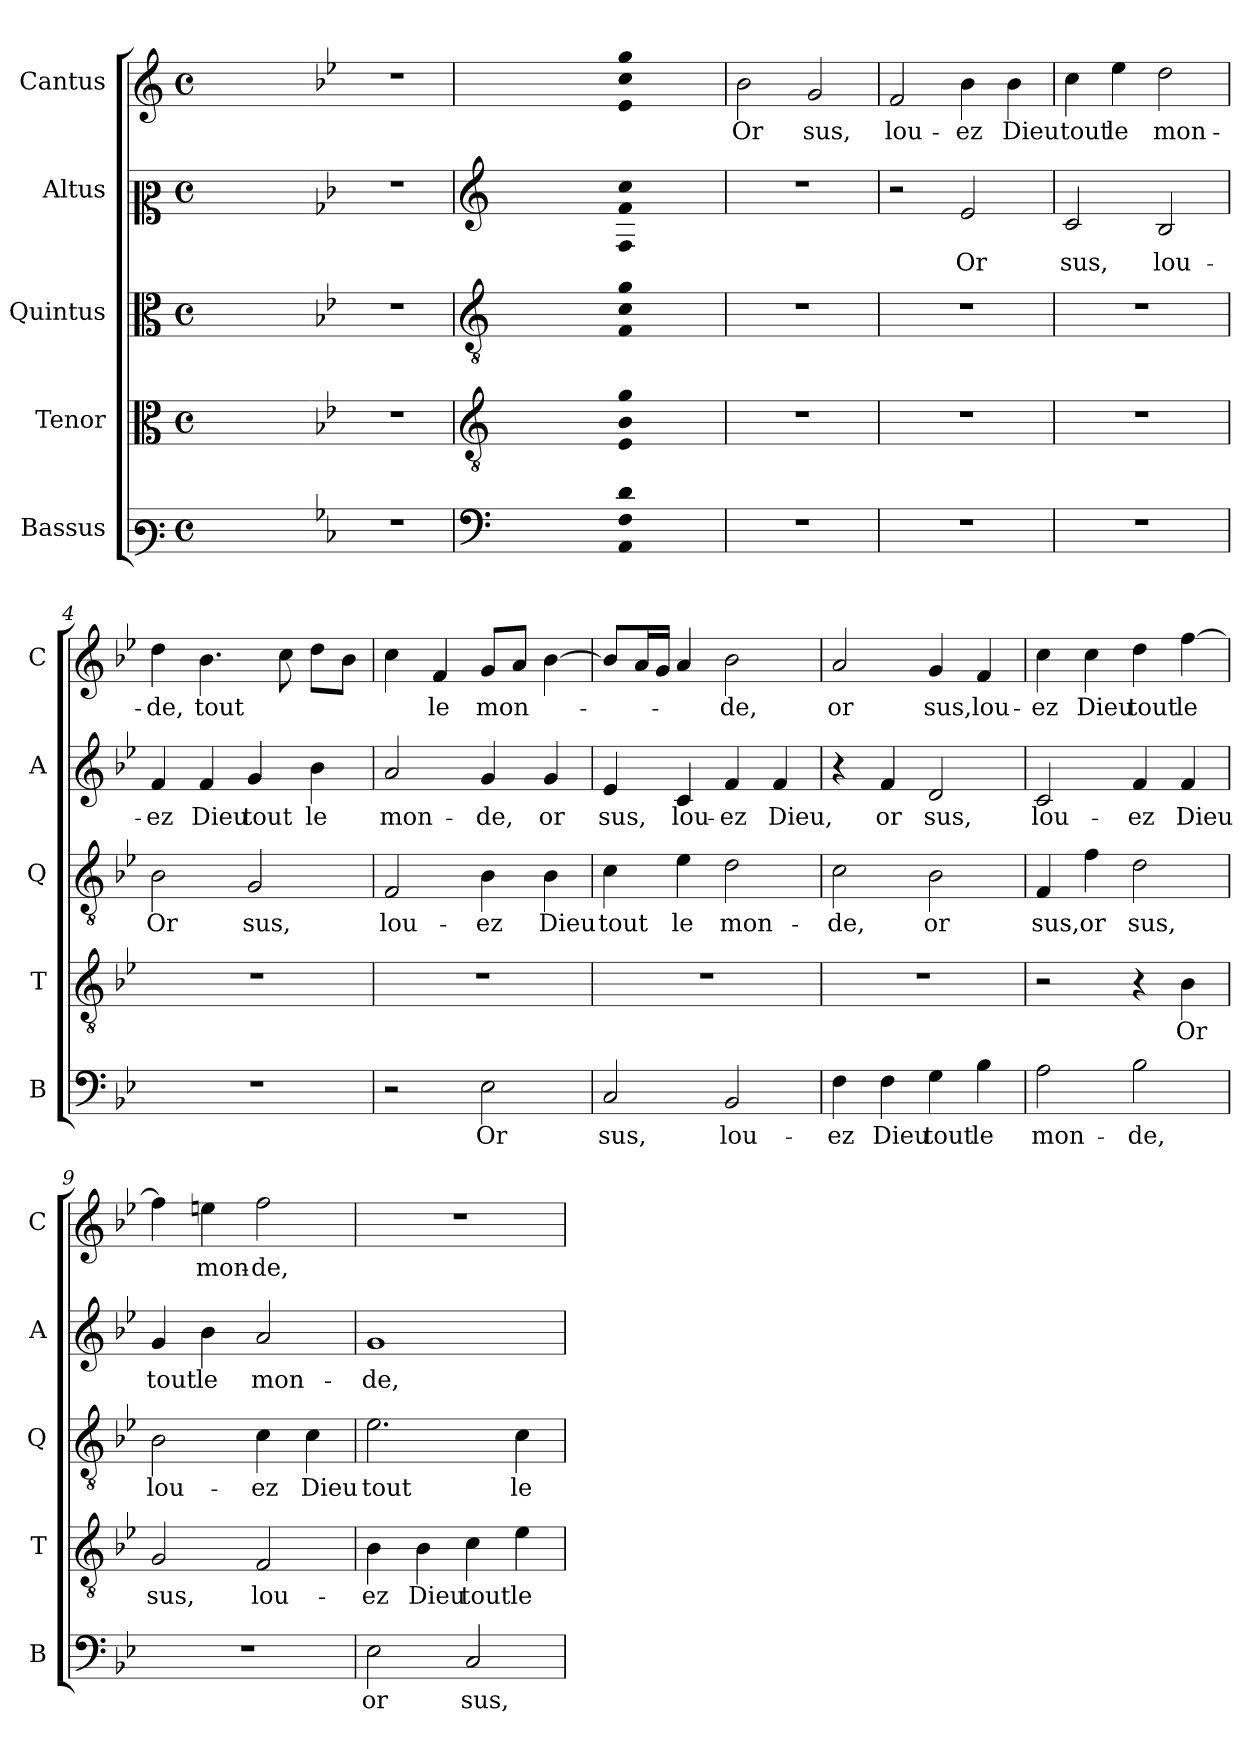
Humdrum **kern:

**kern	**text	**kern	**text	**kern	**text	**kern	**text	**kern	**text
*part5	*part5	*part4	*part4	*part3	*part3	*part2	*part2	*part1	*part1
*staff5	*staff5	*staff4	*staff4	*staff3	*staff3	*staff2	*staff2	*staff1	*staff1
*I"Bassus	*	*I"Tenor	*	*I"Quintus	*	*I"Altus	*	*I"Cantus	*
*I'B	*	*I'T	*	*I'Q	*	*I'A	*	*I'C	*
*clefF3	*	*clefC3	*	*clefC3	*	*clefC2	*	*clefG2	*
*k[]	*	*k[]	*	*k[]	*	*k[]	*	*k[]	*
*C:	*	*C:	*	*C:	*	*C:	*	*C:	*
*M4/4	*	*M4/4	*	*M4/4	*	*M4/4	*	*M4/4	*
*met(c)	*	*met(c)	*	*met(c)	*	*met(c)	*	*met(c)	*
=	=	=	=	=	=	=	=	=	=
1ryy	.	1ryy	.	1ryy	.	1ryy	.	1ryy	.
=1X-	=1X-	=1X-	=1X-	=1X-	=1X-	=1X-	=1X-	=1X-	=1X-
*k[b-e-]	*	*k[b-e-]	*	*k[b-e-]	*	*k[b-e-]	*	*k[b-e-]	*
*B-:	*	*B-:	*	*B-:	*	*B-:	*	*B-:	*
1r	.	1r	.	1r	.	1r	.	1r	.
=2X	=2X	=2X	=2X	=2X	=2X	=2X	=2X	=2X	=2X
*clefF4	*	*clefGv2	*	*clefGv2	*	*clefG2	*	*	*
1ryy	.	1ryy	.	1ryy	.	1ryy	.	1ryy	.
=3X-	=3X-	=3X-	=3X-	=3X-	=3X-	=3X-	=3X-	=3X-	=3X-
!LO:N:n=1:head=solid	!	!	!	!	!	!	!	!	!
!LO:N:n=2:head=solid	!	!	!	!	!	!	!	!	!
!LO:N:n=3:head=solid	!	!LO:N:n=1:head=solid	!	!	!	!	!	!	!
!	!	!LO:N:n=2:head=solid	!	!	!	!	!	!	!
!	!	!LO:N:n=3:head=solid	!	!LO:N:n=1:head=solid	!	!	!	!	!
!	!	!	!	!LO:N:n=2:head=solid	!	!	!	!	!
!	!	!	!	!LO:N:n=3:head=solid	!	!LO:N:n=1:head=solid	!	!	!
!	!	!	!	!	!	!LO:N:n=2:head=solid	!	!	!
!	!	!	!	!	!	!LO:N:n=3:head=solid	!	!LO:N:n=1:head=solid	!
!	!	!	!	!	!	!	!	!LO:N:n=2:head=solid	!
!	!	!	!	!	!	!	!	!LO:N:n=3:head=solid	!
1AA! 1F! 1d!	.	1E-! 1B-! 1g!	.	1F! 1c! 1g!	.	1F! 1f! 1cc!	.	1e-! 1cc! 1gg!	.
=1	=1	=1	=1	=1	=1	=1	=1	=1	=1
!	!	!	!	!	!	!	!	!	!LO:LY:b
1r	.	1r	.	1r	.	1r	.	2b-\	Or
!	!	!	!	!	!	!	!	!	!LO:LY:b
.	.	.	.	.	.	.	.	2g/	sus,
=2	=2	=2	=2	=2	=2	=2	=2	=2	=2
!	!	!	!	!	!	!	!	!	!LO:LY:b
1r	.	1r	.	1r	.	2r	.	2f/	lou-
!	!	!	!	!	!	!	!LO:LY:b	!	!LO:LY:b
.	.	.	.	.	.	2e-/	Or	4b-\	-ez
!	!	!	!	!	!	!	!	!	!LO:LY:b
.	.	.	.	.	.	.	.	4b-\	Dieu
=3	=3	=3	=3	=3	=3	=3	=3	=3	=3
!	!	!	!	!	!	!	!LO:LY:b	!	!LO:LY:b
1r	.	1r	.	1r	.	2c/	sus,	4cc\	tout
!	!	!	!	!	!	!	!	!	!LO:LY:b
.	.	.	.	.	.	.	.	4ee-\	le
!	!	!	!	!	!	!	!LO:LY:b	!	!LO:LY:b
.	.	.	.	.	.	2B-/	lou-	2dd\	mon-
=4	=4	=4	=4	=4	=4	=4	=4	=4	=4
!	!	!	!	!	!LO:LY:b	!	!LO:LY:b	!	!LO:LY:b
1r	.	1r	.	2B-\	Or	4f/	-ez	4dd\	-de,
!	!	!	!	!	!	!	!LO:LY:b	!	!LO:LY:b
.	.	.	.	.	.	4f/	Dieu	4.b-\	tout
!	!	!	!	!	!LO:LY:b	!	!LO:LY:b	!	!
.	.	.	.	2G/	sus,	4g/	tout	.	.
.	.	.	.	.	.	.	.	8cc\	.
!	!	!	!	!	!	!	!LO:LY:b	!	!
.	.	.	.	.	.	4b-\	le	8dd\L	.
.	.	.	.	.	.	.	.	8b-\J	.
=5	=5	=5	=5	=5	=5	=5	=5	=5	=5
!	!	!	!	!	!LO:LY:b	!	!LO:LY:b	!	!
2r	.	1r	.	2F/	lou-	2a/	mon-	4cc\	.
!	!	!	!	!	!	!	!	!	!LO:LY:b
.	.	.	.	.	.	.	.	4f/	le
!	!LO:LY:b	!	!	!	!LO:LY:b	!	!LO:LY:b	!	!LO:LY:b
2E-\	Or	.	.	4B-\	-ez	4g/	-de,	8g/L	mon-
.	.	.	.	.	.	.	.	8a/J	.
!	!	!	!	!	!LO:LY:b	!	!LO:LY:b	!	!
.	.	.	.	4B-\	Dieu	4g/	or	[4b-\	.
!!LO:LB:g=z
=6	=6	=6	=6	=6	=6	=6	=6	=6	=6
!	!LO:LY:b	!	!	!	!LO:LY:b	!	!LO:LY:b	!	!
2C/	sus,	1r	.	4c\	tout	4e-/	sus,	8b-/L]	.
.	.	.	.	.	.	.	.	16a/L	.
.	.	.	.	.	.	.	.	16g/JJ	.
!	!	!	!	!	!LO:LY:b	!	!LO:LY:b	!	!
.	.	.	.	4e-\	le	4c/	lou-	4a/	.
!	!LO:LY:b	!	!	!	!LO:LY:b	!	!LO:LY:b	!	!LO:LY:b
2BB-/	lou-	.	.	2d\	mon-	4f/	-ez	2b-\	-de,
!	!	!	!	!	!	!	!LO:LY:b	!	!
.	.	.	.	.	.	4f/	Dieu,	.	.
=7	=7	=7	=7	=7	=7	=7	=7	=7	=7
!	!LO:LY:b	!	!	!	!LO:LY:b	!	!	!	!LO:LY:b
4F\	-ez	1r	.	2c\	-de,	4r	.	2a/	or
!	!LO:LY:b	!	!	!	!	!	!LO:LY:b	!	!
4F\	Dieu	.	.	.	.	4f/	or	.	.
!	!LO:LY:b	!	!	!	!LO:LY:b	!	!LO:LY:b	!	!LO:LY:b
4G\	tout	.	.	2B-\	or	2d/	sus,	4g/	sus,
!	!LO:LY:b	!	!	!	!	!	!	!	!LO:LY:b
4B-\	le	.	.	.	.	.	.	4f/	lou-
=8	=8	=8	=8	=8	=8	=8	=8	=8	=8
!	!LO:LY:b	!	!	!	!LO:LY:b	!	!LO:LY:b	!	!LO:LY:b
2A\	mon-	2r	.	4F/	sus,	2c/	lou-	4cc\	-ez
!	!	!	!	!	!LO:LY:b	!	!	!	!LO:LY:b
.	.	.	.	4f\	or	.	.	4cc\	Dieu
!	!LO:LY:b	!	!	!	!LO:LY:b	!	!LO:LY:b	!	!LO:LY:b
2B-\	-de,	4r	.	2d\	sus,	4f/	-ez	4dd\	tout
!	!	!	!LO:LY:b	!	!	!	!LO:LY:b	!	!LO:LY:b
.	.	4B-\	Or	.	.	4f/	Dieu	[4ff\	le
=9	=9	=9	=9	=9	=9	=9	=9	=9	=9
!	!	!	!LO:LY:b	!	!LO:LY:b	!	!LO:LY:b	!	!
1r	.	2G/	sus,	2B-\	lou-	4g/	tout	4ff\]	.
!	!	!	!	!	!	!	!LO:LY:b	!	!LO:LY:b
.	.	.	.	.	.	4b-\	le	4een\	mon-
!	!	!	!LO:LY:b	!	!LO:LY:b	!	!LO:LY:b	!	!LO:LY:b
.	.	2F/	lou-	4c\	-ez	2a/	mon-	2ff\	-de,
!	!	!	!	!	!LO:LY:b	!	!	!	!
.	.	.	.	4c\	Dieu	.	.	.	.
=10	=10	=10	=10	=10	=10	=10	=10	=10	=10
!	!LO:LY:b	!	!LO:LY:b	!	!LO:LY:b	!	!LO:LY:b	!	!
2E-\	or	4B-\	-ez	2.e-\	tout	1g	-de,	1r	.
!	!	!	!LO:LY:b	!	!	!	!	!	!
.	.	4B-\	Dieu	.	.	.	.	.	.
!	!LO:LY:b	!	!LO:LY:b	!	!	!	!	!	!
2C/	sus,	4c\	tout	.	.	.	.	.	.
!	!	!	!LO:LY:b	!	!LO:LY:b	!	!	!	!
.	.	4e-\	le	4c\	le	.	.	.	.
=	=	=	=	=	=	=	=	=	=
*-	*-	*-	*-	*-	*-	*-	*-	*-	*-
